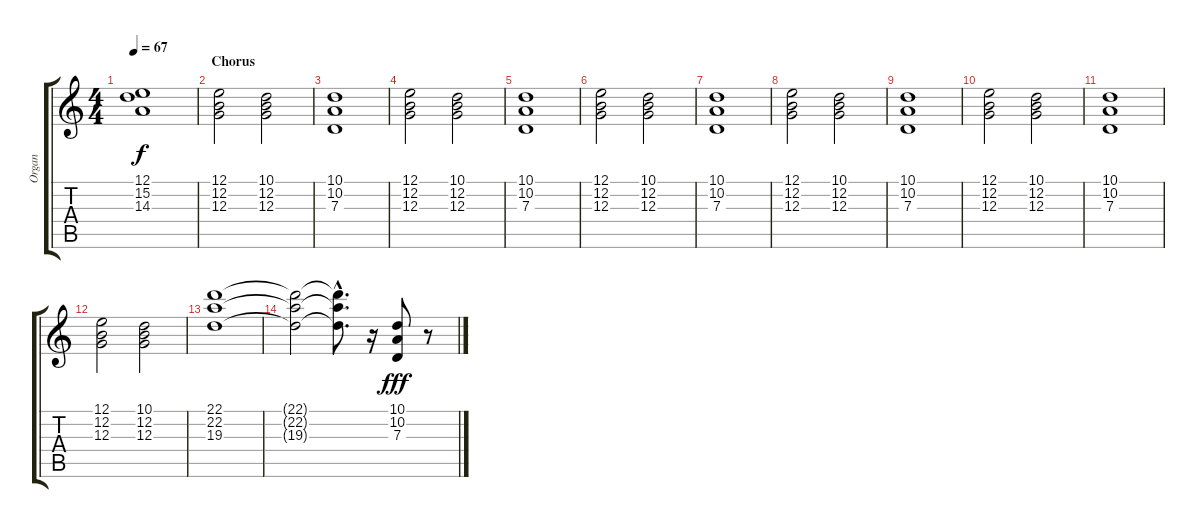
\track ("Organ" "Organ") {instrument rockorgan}
\staff {score tabs}
\tuning (E4 B3 G3 D3 A2 E2) {hide}
\ts (4 4)
\tempo 67
\clef g2
\ks c
(12.1 15.2 14.3).1{dy f} |
\section ("" "Chorus")
(12.1 12.2 12.3).2 (10.1 12.2 12.3).2 |
(10.1 10.2 7.3).1 |
(12.1 12.2 12.3).2 (10.1 12.2 12.3).2 |
(10.1 10.2 7.3).1 |
(12.1 12.2 12.3).2 (10.1 12.2 12.3).2 |
(10.1 10.2 7.3).1 |
(12.1 12.2 12.3).2 (10.1 12.2 12.3).2 |
(10.1 10.2 7.3).1 |
(12.1 12.2 12.3).2 (10.1 12.2 12.3).2 |
(10.1 10.2 7.3).1 |
(12.1 12.2 12.3).2 (10.1 12.2 12.3).2 |
(22.1 22.2 19.3).1{volume 16} |
(22.1{t} 22.2{t} 19.3{t}).2 (22.1{hac t} 22.2{hac t} 19.3{hac t}).8{d} r.16 (10.1 10.2 7.3).8{dy fff} r.8
